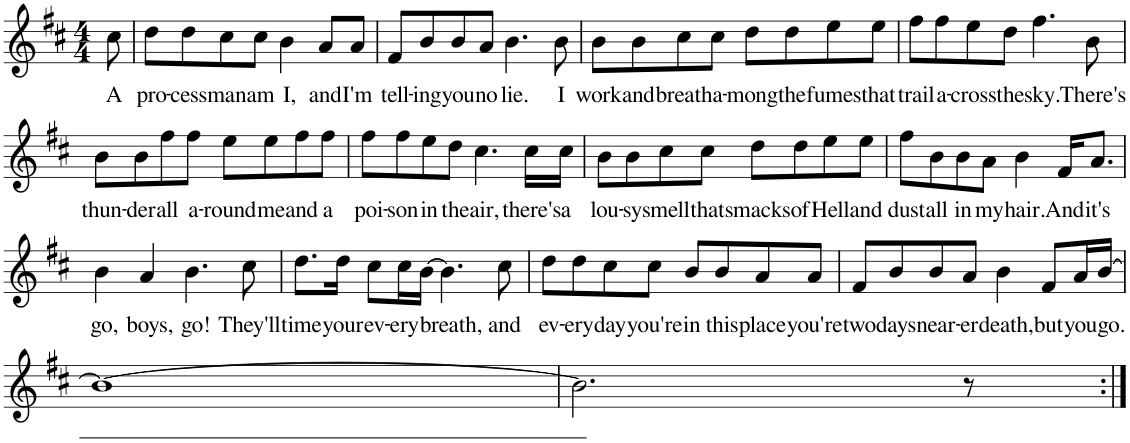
**kern	**text
*part1	*part1
*staff1	*staff1
*I"Piano	*
*I'Pno	*
*clefG2	*
*k[f#c#]	*
*b:	*
*M4/4	*
=1	=1
!	!LO:LY:b
8cc#\	A
=2	=2
!	!LO:LY:b
8dd\L	pro-
!	!LO:LY:b
8dd\	-cess
!	!LO:LY:b
8cc#\	man
!	!LO:LY:b
8cc#\J	am
!	!LO:LY:b
4b\	I,
!	!LO:LY:b
8a/L	and
!	!LO:LY:b
8a/J	I'm
=3	=3
!	!LO:LY:b
8f#/L	tell-
!	!LO:LY:b
8b/	-ing
!	!LO:LY:b
8b/	you
!	!LO:LY:b
8a/J	no
!	!LO:LY:b
4.b\	lie.
!	!LO:LY:b
8b\	I
=4	=4
!	!LO:LY:b
8b\L	work
!	!LO:LY:b
8b\	and
!	!LO:LY:b
8cc#\	breath
!	!LO:LY:b
8cc#\J	a-
!	!LO:LY:b
8dd\L	-mong
!	!LO:LY:b
8dd\	the
!	!LO:LY:b
8ee\	fumes
!	!LO:LY:b
8ee\J	that
=5	=5
!	!LO:LY:b
8ff#\L	trail
!	!LO:LY:b
8ff#\	a-
!	!LO:LY:b
8ee\	-cross
!	!LO:LY:b
8dd\J	the
!	!LO:LY:b
4.ff#\	sky.
!	!LO:LY:b
8b\	There's
!!LO:LB:g=z
=6	=6
!	!LO:LY:b
8b\L	thun-
!	!LO:LY:b
8b\	-der
!	!LO:LY:b
8ff#\	all
!	!LO:LY:b
8ff#\J	a-
!	!LO:LY:b
8ee\L	-round
!	!LO:LY:b
8ee\	me
!	!LO:LY:b
8ff#\	and
!	!LO:LY:b
8ff#\J	a
=7	=7
!	!LO:LY:b
8ff#\L	poi-
!	!LO:LY:b
8ff#\	-son
!	!LO:LY:b
8ee\	in
!	!LO:LY:b
8dd\J	the
!	!LO:LY:b
4.cc#\	air,
!	!LO:LY:b
16cc#\LL	there's
!	!LO:LY:b
16cc#\JJ	a
=8	=8
!	!LO:LY:b
8b\L	lou-
!	!LO:LY:b
8b\	-sy
!	!LO:LY:b
8cc#\	smell
!	!LO:LY:b
8cc#\J	that
!	!LO:LY:b
8dd\L	smacks
!	!LO:LY:b
8dd\	of
!	!LO:LY:b
8ee\	Hell
!	!LO:LY:b
8ee\J	and
=9	=9
!	!LO:LY:b
8ff#\L	dust
!	!LO:LY:b
8b\	all
!	!LO:LY:b
8b\	in
!	!LO:LY:b
8a\J	my
!	!LO:LY:b
4b\	hair.
!	!LO:LY:b
16f#/KL	And
!	!LO:LY:b
8.a/J	it's
!!LO:LB:g=z
=10	=10
!	!LO:LY:b
4b\	go,
!	!LO:LY:b
4a/	boys,
!	!LO:LY:b
4.b\	go!
!	!LO:LY:b
8cc#\	They'll
=11	=11
!	!LO:LY:b
8.dd\L	time
!	!LO:LY:b
16dd\Jk	your
!	!LO:LY:b
8cc#\L	ev-
!	!LO:LY:b
16cc#\L	-ery
!	!LO:LY:b
[16b\JJ	breath,
4.b\]	.
!	!LO:LY:b
8cc#\	and
=12	=12
!	!LO:LY:b
8dd\L	ev-
!	!LO:LY:b
8dd\	-ery
!	!LO:LY:b
8cc#\	day
!	!LO:LY:b
8cc#\J	you're
!	!LO:LY:b
8b/L	in
!	!LO:LY:b
8b/	this
!	!LO:LY:b
8a/	place
!	!LO:LY:b
8a/J	you're
=13	=13
!	!LO:LY:b
8f#/L	two
!	!LO:LY:b
8b/	days
!	!LO:LY:b
8b/	near-
!	!LO:LY:b
8a/J	-er
!	!LO:LY:b
4b\	death,
!	!LO:LY:b
8f#/L	but
!	!LO:LY:b
16a/L	you
!	!LO:LY:b
[16b/JJ	go.
!!LO:LB:g=z
=14	=14
1b_	.
=15	=15
2.b\]	.
8r	.
=:|!	=:|!
*-	*-
